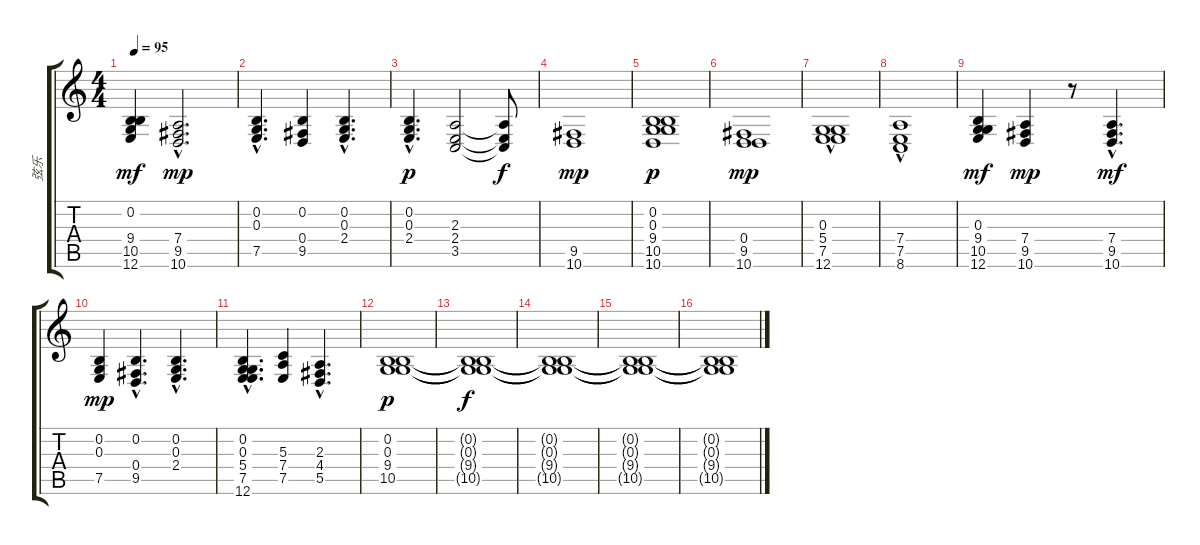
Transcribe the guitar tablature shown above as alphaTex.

\track ("弦乐" "弦乐") {instrument stringensemble1}
\staff {score tabs}
\tuning (E4 B3 G3 D3 A2 E2) {hide}
\ts (4 4)
\tempo 95
\clef g2
\ks c
(0.2 9.4 10.5 12.6).4{dy mf} (7.4{hac} 9.5{hac} 10.6{hac}).2{d dy mp} |
(0.2{hac} 0.3{hac} 7.5{hac}).4{d} (0.2 0.4 9.5).4 (0.2{hac} 0.3{hac} 2.4{hac}).4{d} |
(0.2{hac} 0.3{hac} 2.4{hac}).4{d dy p} (2.3 2.4 3.5).2 (2.3{t} 2.4{t} 3.5{t}).8{dy f} |
(9.5 10.6).1{dy mp} |
(0.2 0.3 9.4 10.5 10.6).1{dy p} |
(0.4 9.5 10.6).1{dy mp} |
(0.3 5.4 7.5{hac} 12.6{hac}).1 |
(7.4{hac} 7.5 8.6{hac}).1 |
(0.3 9.4 10.5 12.6).4{dy mf} (7.4 9.5 10.6).4{dy mp} r.8 (7.4{hac} 9.5{hac} 10.6{hac}).4{d dy mf} |
(0.2 0.3 7.5).4{dy mp} (0.2{hac} 0.4{hac} 9.5{hac}).4{d} (0.2{hac} 0.3{hac} 2.4{hac}).4{d} |
(0.2{hac} 0.3{hac} 5.4{hac} 7.5{hac} 12.6{hac}).4{d} (5.3 7.4 7.5).4 (2.3{hac} 4.4{hac} 5.5{hac}).4{d} |
(0.2 0.3 9.4 10.5).1{dy p} |
(0.2{t} 0.3{t} 9.4{t} 10.5{t}).1{dy f} |
(0.2{t} 0.3{t} 9.4{t} 10.5{t}).1 |
(0.2{t} 0.3{t} 9.4{t} 10.5{t}).1 |
(0.2{t} 0.3{t} 9.4{t} 10.5{t}).1
